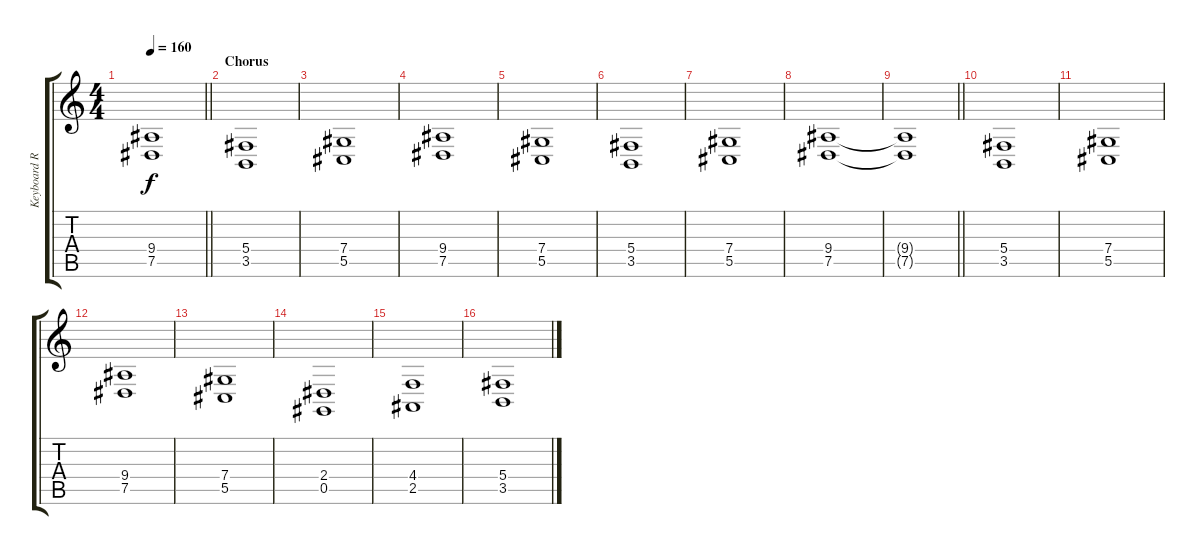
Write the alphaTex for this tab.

\track ("Keyboard Rhythm" "Keyboard R") {instrument brightacousticpiano bank 1}
\staff {score tabs}
\tuning (Eb4 Bb3 Gb3 Db3 Ab2 Eb2) {hide}
\ts (4 4)
\tempo 160
\clef g2
\barLineRight lightlight
\ks c
(9.4{t} 7.5{t}).1{dy f} |
\section ("" "Chorus")
(5.4 3.5).1 |
(7.4 5.5).1 |
(9.4 7.5).1 |
(7.4 5.5).1 |
(5.4 3.5).1 |
(7.4 5.5).1 |
(9.4 7.5).1 |
\barLineRight lightlight
(9.4{t} 7.5{t}).1 |
(5.4 3.5).1 |
(7.4 5.5).1 |
(9.4 7.5).1 |
(7.4 5.5).1 |
(2.4 0.5).1 |
(4.4 2.5).1 |
(5.4 3.5).1
